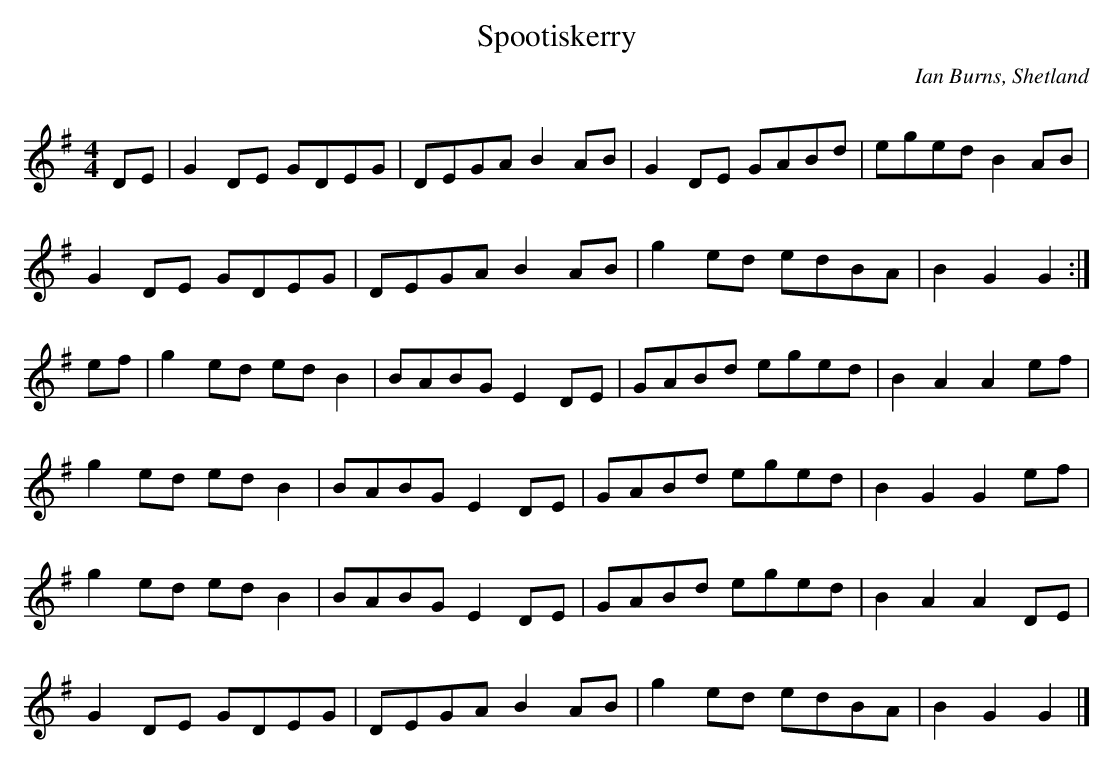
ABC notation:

X:1
T:Spootiskerry
C:Ian Burns, Shetland
Q:160
M:4/4
L:1/8
K:G
DE|G2 DE GDEG|DEGA B2 AB|G2 DE GABd|eged B2 AB|
G2 DE GDEG|DEGA B2 AB|g2 ed edBA|B2 G2 G2:|
ef|g2 ed ed B2|BABG E2 DE|GABd eged|B2 A2 A2 ef|
g2 ed ed B2|BABG E2 DE|GABd eged|B2 G2 G2 ef|
g2 ed ed B2|BABG E2 DE|GABd eged|B2 A2 A2 DE|
G2 DE GDEG|DEGA B2 AB|g2 ed edBA|B2 G2 G2|]
